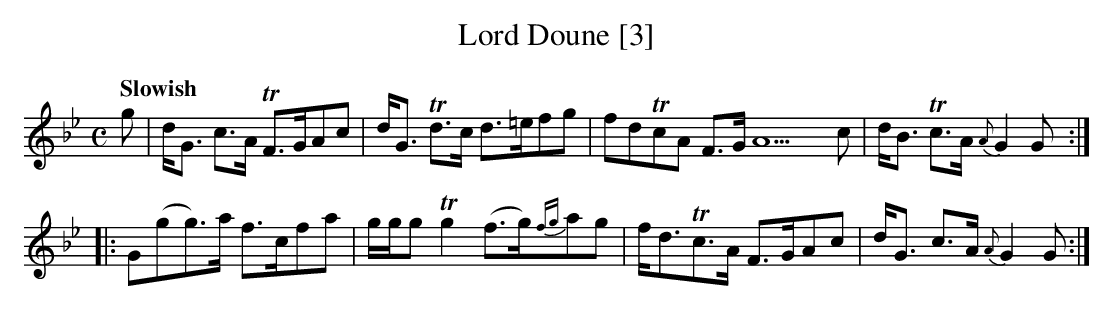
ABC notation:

X:1
T:Lord Doune [3]
M:C
L:1/16
Q:"Slowish"
K:Gmin
g2|dG3 c3A TF3GA2c2|dG3 Td3c d3=ef2g2|f2d2Tc2A2 F3GA22c2|dB3 Tc3A {A}G4G2:|
|:G2(g2g3)a f3cf2a2|ggg2 Tg4 (f3g){fg}a2g2|fd3Tc3A F3GA2c2|dG3 c3A {A}G4G2:|]
